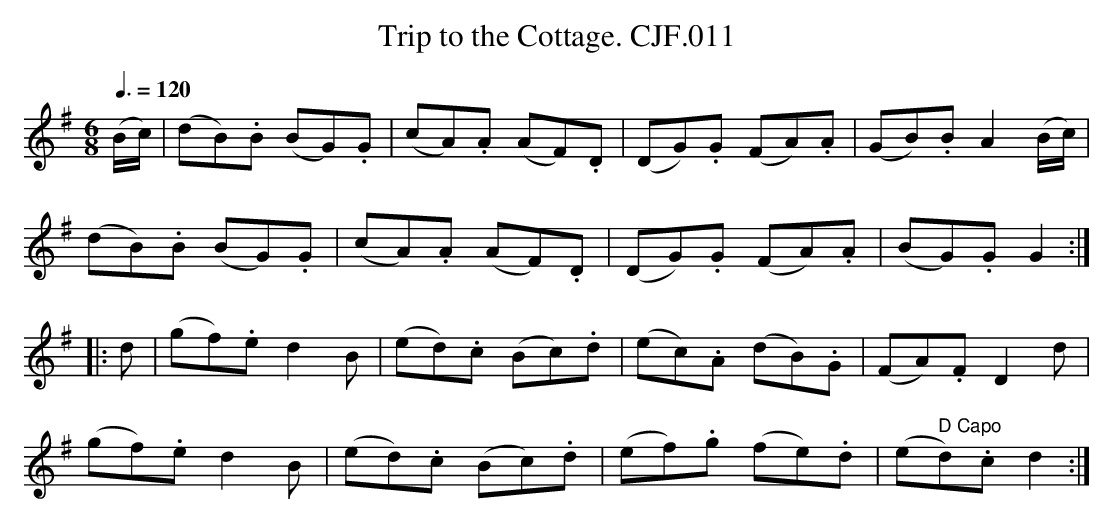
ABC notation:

X:1
T:Trip to the Cottage. CJF.011
M:6/8
L:1/8
Q:3/8=120
K:G
(B/c/)|\
(dB).B (BG).G|(cA).A (AF).D|(DG).G (FA).A|(GB).BA2(B/c/)|
(dB).B (BG).G|(cA).A (AF).D|(DG).G (FA).A|(BG).GG2:|
|:d|(gf).ed2B|(ed).c (Bc).d|(ec).A (dB).G|(FA).FD2d|
(gf).ed2B|(ed).c (Bc).d|(ef).g (fe).d|(e" D Capo"d).cd2:|
